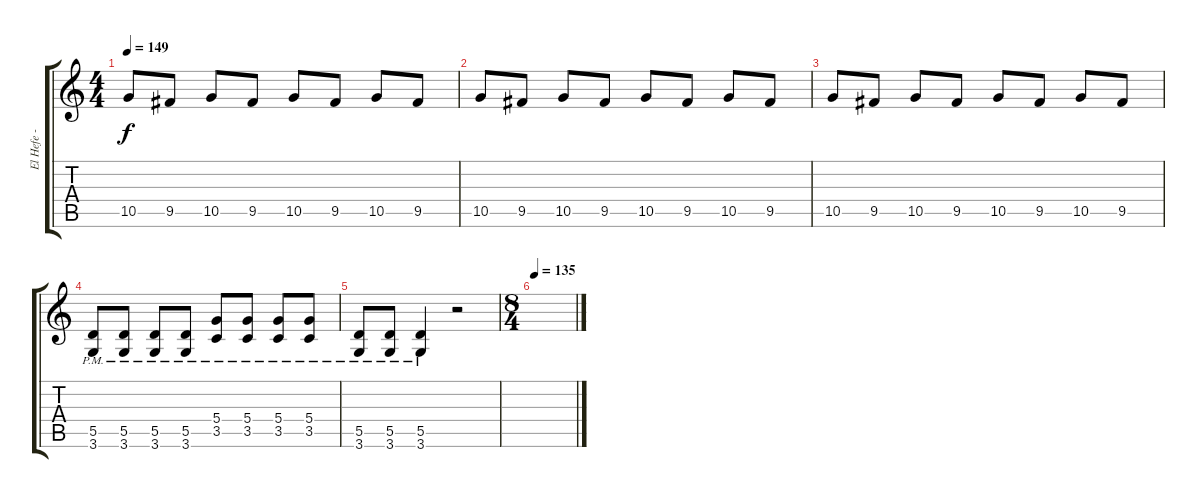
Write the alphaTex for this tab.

\track ("El Hefe - Guitar" "El Hefe - ") {instrument distortionguitar}
\staff {score tabs}
\tuning (E4 B3 G3 D3 A2 E2) {hide}
\ts (4 4)
\tempo 149
\clef g2
\ks c
10.5.8{dy f} 9.5.8 10.5.8 9.5.8 10.5.8 9.5.8 10.5.8 9.5.8 |
10.5.8 9.5.8 10.5.8 9.5.8 10.5.8 9.5.8 10.5.8 9.5.8 |
10.5.8 9.5.8 10.5.8 9.5.8 10.5.8 9.5.8 10.5.8 9.5.8 |
(5.5{pm} 3.6{pm}).8 (5.5{pm} 3.6{pm}).8 (5.5{pm} 3.6{pm}).8 (5.5{pm} 3.6{pm}).8 (5.4{pm} 3.5{pm}).8 (5.4{pm} 3.5{pm}).8 (5.4{pm} 3.5{pm}).8 (5.4{pm} 3.5{pm}).8 |
(5.5{pm} 3.6{pm}).8 (5.5{pm} 3.6{pm}).8 (5.5{pm} 3.6{pm}).4 r.2 |
\ts (8 4)
\tempo 135
